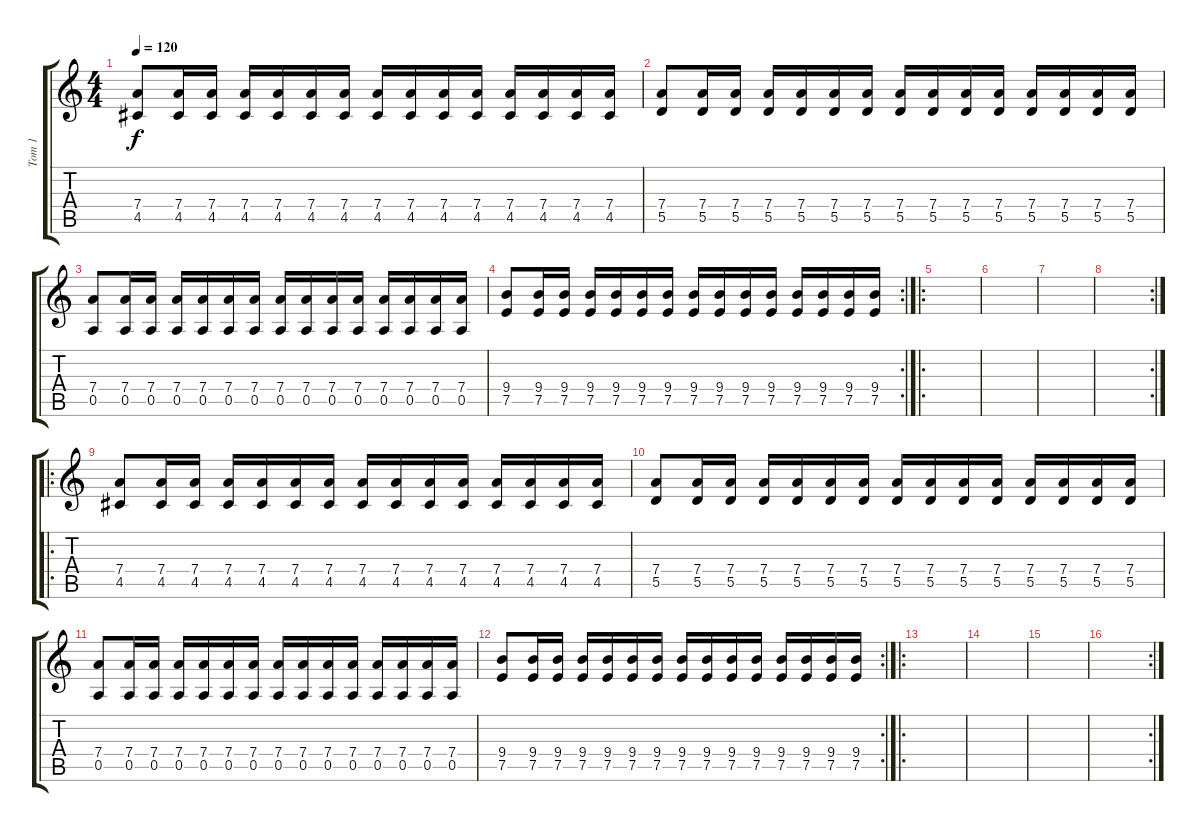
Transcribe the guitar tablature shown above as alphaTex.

\track ("Tom 1" "Tom 1") {instrument electricguitarclean}
\staff {score tabs}
\tuning (E4 B3 G3 D3 A2 E2) {hide}
\ts (4 4)
\tempo 120
\clef g2
\ks c
(7.4 4.5).8{dy f instrument electricguitarclean} (7.4 4.5).16 (7.4 4.5).16 (7.4 4.5).16 (7.4 4.5).16 (7.4 4.5).16 (7.4 4.5).16 (7.4 4.5).16 (7.4 4.5).16 (7.4 4.5).16 (7.4 4.5).16 (7.4 4.5).16 (7.4 4.5).16 (7.4 4.5).16 (7.4 4.5).16 |
(7.4 5.5).8 (7.4 5.5).16 (7.4 5.5).16 (7.4 5.5).16 (7.4 5.5).16 (7.4 5.5).16 (7.4 5.5).16 (7.4 5.5).16 (7.4 5.5).16 (7.4 5.5).16 (7.4 5.5).16 (7.4 5.5).16 (7.4 5.5).16 (7.4 5.5).16 (7.4 5.5).16 |
(7.4 0.5).8 (7.4 0.5).16 (7.4 0.5).16 (7.4 0.5).16 (7.4 0.5).16 (7.4 0.5).16 (7.4 0.5).16 (7.4 0.5).16 (7.4 0.5).16 (7.4 0.5).16 (7.4 0.5).16 (7.4 0.5).16 (7.4 0.5).16 (7.4 0.5).16 (7.4 0.5).16 |
\rc 2
(9.4 7.5).8 (9.4 7.5).16 (9.4 7.5).16 (9.4 7.5).16 (9.4 7.5).16 (9.4 7.5).16 (9.4 7.5).16 (9.4 7.5).16 (9.4 7.5).16 (9.4 7.5).16 (9.4 7.5).16 (9.4 7.5).16 (9.4 7.5).16 (9.4 7.5).16 (9.4 7.5).16 |
\ro
|
|
|
\rc 2
|
\ro
(7.4 4.5).8 (7.4 4.5).16 (7.4 4.5).16 (7.4 4.5).16 (7.4 4.5).16 (7.4 4.5).16 (7.4 4.5).16 (7.4 4.5).16 (7.4 4.5).16 (7.4 4.5).16 (7.4 4.5).16 (7.4 4.5).16 (7.4 4.5).16 (7.4 4.5).16 (7.4 4.5).16 |
(7.4 5.5).8 (7.4 5.5).16 (7.4 5.5).16 (7.4 5.5).16 (7.4 5.5).16 (7.4 5.5).16 (7.4 5.5).16 (7.4 5.5).16 (7.4 5.5).16 (7.4 5.5).16 (7.4 5.5).16 (7.4 5.5).16 (7.4 5.5).16 (7.4 5.5).16 (7.4 5.5).16 |
(7.4 0.5).8 (7.4 0.5).16 (7.4 0.5).16 (7.4 0.5).16 (7.4 0.5).16 (7.4 0.5).16 (7.4 0.5).16 (7.4 0.5).16 (7.4 0.5).16 (7.4 0.5).16 (7.4 0.5).16 (7.4 0.5).16 (7.4 0.5).16 (7.4 0.5).16 (7.4 0.5).16 |
\rc 2
(9.4 7.5).8 (9.4 7.5).16 (9.4 7.5).16 (9.4 7.5).16 (9.4 7.5).16 (9.4 7.5).16 (9.4 7.5).16 (9.4 7.5).16 (9.4 7.5).16 (9.4 7.5).16 (9.4 7.5).16 (9.4 7.5).16 (9.4 7.5).16 (9.4 7.5).16 (9.4 7.5).16 |
\ro
|
|
|
\rc 2
